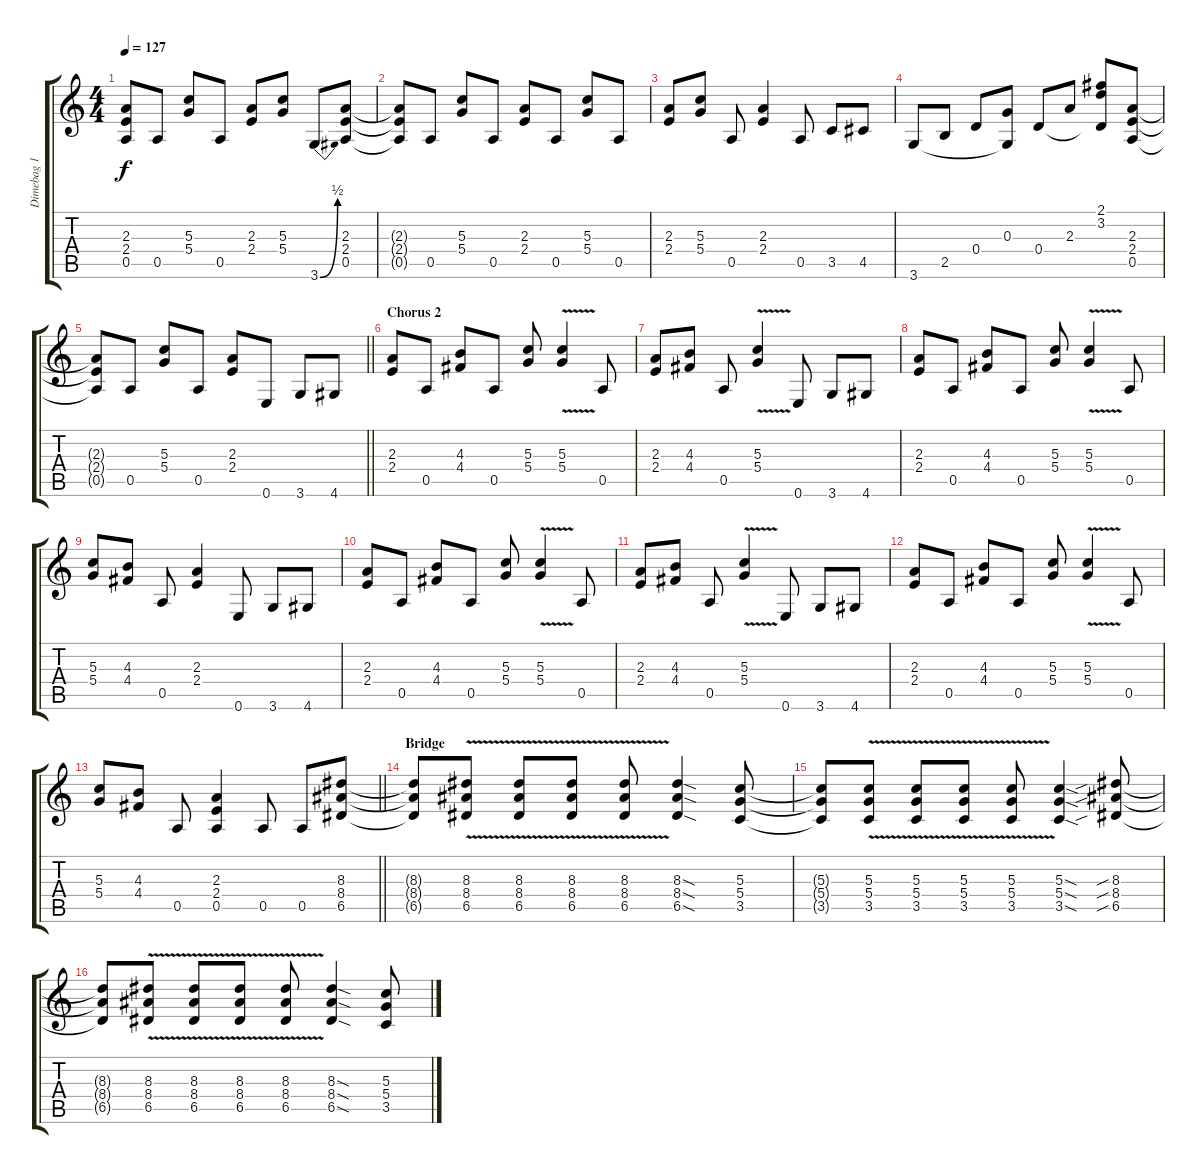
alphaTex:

\track ("Dimebag 1" "Dimebag 1") {instrument overdrivenguitar}
\staff {score tabs}
\tuning (E4 B3 G3 D3 A2 E2) {hide}
\ts (4 4)
\tempo 127
\clef g2
\ks c
(2.3{t} 2.4{t} 0.5{t}).8{dy f} 0.5.8 (5.3 5.4).8 0.5.8 (2.3 2.4).8 (5.3 5.4).8 3.6{be (bend 0 0 60 2)}.8 (2.3 2.4 0.5).8 |
(2.3{t} 2.4{t} 0.5{t}).8 0.5.8 (5.3 5.4).8 0.5.8 (2.3 2.4).8 0.5.8 (5.3 5.4).8 0.5.8 |
(2.3 2.4).8 (5.3 5.4).8 0.5.8 (2.3 2.4).4 0.5.8 3.5.8 4.5.8 |
3.6.8 2.5.8 0.4.8 (0.3 3.6{t}).8 0.4.8 2.3.8 (2.1 3.2 0.4{t}).8 (2.3 2.4 0.5).8 |
\barLineRight lightlight
(2.3{t} 2.4{t} 0.5{t}).8 0.5.8 (5.3 5.4).8 0.5.8 (2.3 2.4).8 0.6.8 3.6.8 4.6.8 |
\section ("" "Chorus 2")
(2.3 2.4).8 0.5.8 (4.3 4.4).8 0.5.8 (5.3 5.4).8 (5.3{v} 5.4{v}).4 0.5.8 |
(2.3 2.4).8 (4.3 4.4).8 0.5.8 (5.3{v} 5.4).4 0.6.8 3.6.8 4.6.8 |
(2.3 2.4).8 0.5.8 (4.3 4.4).8 0.5.8 (5.3 5.4).8 (5.3{v} 5.4{v}).4 0.5.8 |
(5.3 5.4).8 (4.3 4.4).8 0.5.8 (2.3 2.4).4 0.6.8 3.6.8 4.6.8 |
(2.3 2.4).8 0.5.8 (4.3 4.4).8 0.5.8 (5.3 5.4).8 (5.3{v} 5.4{v}).4 0.5.8 |
(2.3 2.4).8 (4.3 4.4).8 0.5.8 (5.3{v} 5.4).4 0.6.8 3.6.8 4.6.8 |
(2.3 2.4).8 0.5.8 (4.3 4.4).8 0.5.8 (5.3 5.4).8 (5.3{v} 5.4{v}).4 0.5.8 |
\barLineRight lightlight
(5.3 5.4).8 (4.3 4.4).8 0.5.8 (2.3 2.4 0.5).4 0.5.8 0.5.8 (8.3 8.4 6.5).8 |
\section ("" "Bridge")
(8.3{t} 8.4{t} 6.5{t}).8 (8.3{v} 8.4{v} 6.5{v}).8 (8.3{v} 8.4{v} 6.5{v}).8 (8.3{v} 8.4{v} 6.5{v}).8 (8.3{v} 8.4{v} 6.5{v}).8 (8.3{sod} 8.4{sod} 6.5{sod}).4 (5.3 5.4 3.5).8 |
(5.3{t} 5.4{t} 3.5{t}).8 (5.3{v} 5.4{v} 3.5{v}).8 (5.3{v} 5.4{v} 3.5{v}).8 (5.3{v} 5.4{v} 3.5{v}).8 (5.3{v} 5.4{v} 3.5{v}).8 (5.3{sod} 5.4{sod} 3.5{sod}).4 (8.3{sib} 8.4{sib} 6.5{sib}).8 |
(8.3{t} 8.4{t} 6.5{t}).8 (8.3{v} 8.4{v} 6.5{v}).8 (8.3{v} 8.4{v} 6.5{v}).8 (8.3{v} 8.4{v} 6.5{v}).8 (8.3{v} 8.4{v} 6.5{v}).8 (8.3{sod} 8.4{sod} 6.5{sod}).4 (5.3 5.4 3.5).8
